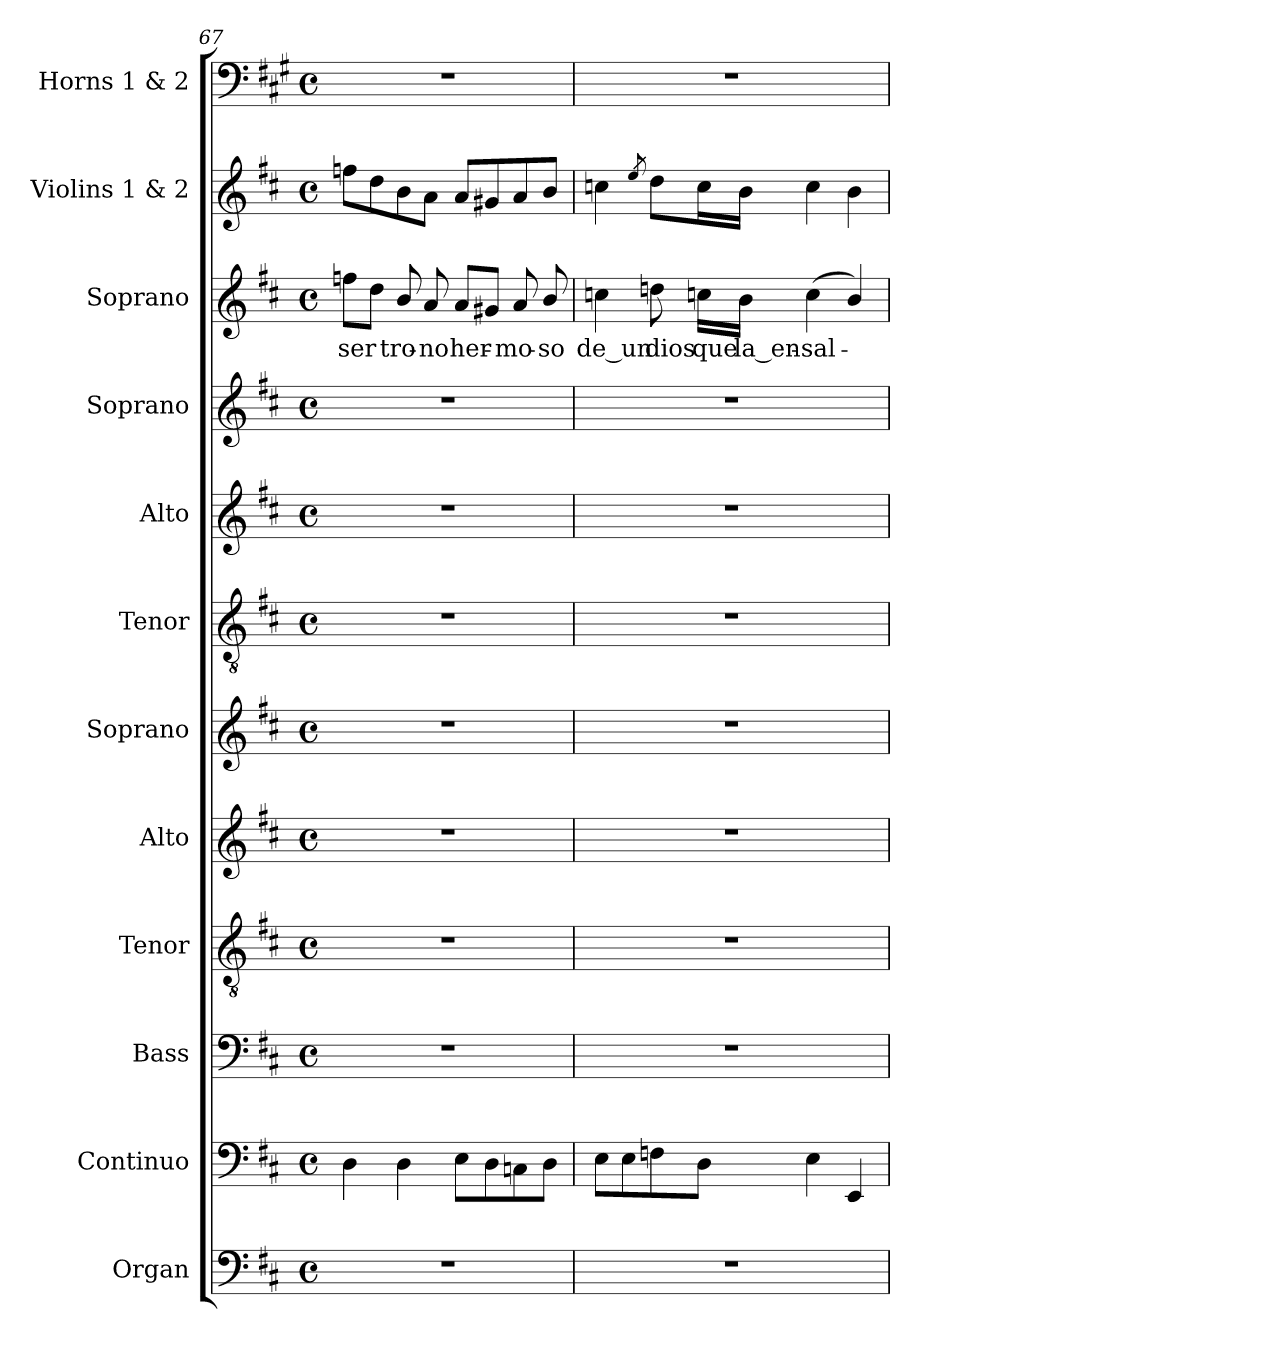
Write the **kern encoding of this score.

**kern	**kern	**kern	**kern	**kern	**kern	**kern	**kern	**kern	**kern	**text	**kern	**kern
*part12	*part11	*part10	*part9	*part8	*part7	*part6	*part5	*part4	*part3	*part3	*part2	*part1
*staff12	*staff11	*staff10	*staff9	*staff8	*staff7	*staff6	*staff5	*staff4	*staff3	*staff3	*staff2	*staff1
*I"Organ	*I"Continuo	*I"Bass	*I"Tenor	*I"Alto	*I"Soprano	*I"Tenor	*I"Alto	*I"Soprano	*I"Soprano	*	*I"Violins 1 & 2	*I"Horns 1 & 2
*I'Org.	*I'Cont.	*I'B.	*I'T.	*I'A.	*I'S.	*I'T.	*I'A.	*I'S.	*I'S.	*	*I'Vlns	*I'Hns.
!!LO:LB:g=z
*clefF4	*clefF4	*clefF4	*clefGv2	*clefG2	*clefG2	*clefGv2	*clefG2	*clefG2	*clefG2	*	*clefG2	*clefF4
*	*	*	*ITrd7c12	*	*	*ITrd7c12	*	*	*	*	*	*ITrd4c7
*k[f#c#]	*k[f#c#]	*k[f#c#]	*k[f#c#]	*k[f#c#]	*k[f#c#]	*k[f#c#]	*k[f#c#]	*k[f#c#]	*k[f#c#]	*	*k[f#c#]	*k[f#c#]
*D:	*D:	*D:	*D:	*D:	*D:	*D:	*D:	*D:	*D:	*	*D:	*D:
*M4/4	*M4/4	*M4/4	*M4/4	*M4/4	*M4/4	*M4/4	*M4/4	*M4/4	*M4/4	*	*M4/4	*M4/4
*met(c)	*met(c)	*met(c)	*met(c)	*met(c)	*met(c)	*met(c)	*met(c)	*met(c)	*met(c)	*	*met(c)	*met(c)
=67	=67	=67	=67	=67	=67	=67	=67	=67	=67	=67	=67	=67
!	!	!	!	!	!	!	!	!	!	!LO:LY:b:color=#000000	!	!
1r	4Di\	1r	1r	1r	1r	1r	1r	1r	8ffni\L	ser	8ffni\L	1r
.	.	.	.	.	.	.	.	.	8ddi\J	.	8ddi\	.
!	!	!	!	!	!	!	!	!	!	!LO:LY:b:color=#000000	!	!
.	4Di\	.	.	.	.	.	.	.	8bi/	tro-	8bi\	.
!	!	!	!	!	!	!	!	!	!	!LO:LY:b:color=#000000	!	!
.	.	.	.	.	.	.	.	.	8ai/	-no	8ai\J	.
!	!	!	!	!	!	!	!	!	!	!LO:LY:b:color=#000000	!	!
.	8Ei\L	.	.	.	.	.	.	.	8ai/L	her-	8ai/L	.
.	8Di\	.	.	.	.	.	.	.	8g#Xi/J	.	8g#Xi/	.
!	!	!	!	!	!	!	!	!	!	!LO:LY:b:color=#000000	!	!
.	8Cni\	.	.	.	.	.	.	.	8ai/	-mo-	8ai/	.
!	!	!	!	!	!	!	!	!	!	!LO:LY:b:color=#000000	!	!
.	8Di\J	.	.	.	.	.	.	.	8bi/	-so	8bi/J	.
=68	=68	=68	=68	=68	=68	=68	=68	=68	=68	=68	=68	=68
!	!	!	!	!	!	!	!	!	!	!LO:LY:b:color=#000000	!	!
1r	8Ei\L	1r	1r	1r	1r	1r	1r	1r	4ccni\	de_un	4ccni\	1r
.	8Ei\	.	.	.	.	.	.	.	.	.	.	.
.	.	.	.	.	.	.	.	.	.	.	8qeei/	.
!	!	!	!	!	!	!	!	!	!	!LO:LY:b:color=#000000	!	!
.	8Fni\	.	.	.	.	.	.	.	8ddni\	dios	8ddi\L	.
!	!	!	!	!	!	!	!	!	!	!LO:LY:b:color=#000000	!	!
.	8Di\J	.	.	.	.	.	.	.	16ccni\LL	que	16cci\L	.
!	!	!	!	!	!	!	!	!	!	!LO:LY:b:color=#000000	!	!
.	.	.	.	.	.	.	.	.	16bi\JJ	la_en-	16bi\JJ	.
!	!	!	!	!	!	!	!	!	!	!LO:LY:b:color=#000000	!	!
.	4Ei\	.	.	.	.	.	.	.	(4cci\	-sal-	4cci\	.
.	4EEi/	.	.	.	.	.	.	.	4bi/)	.	4bi\	.
=	=	=	=	=	=	=	=	=	=	=	=	=
*-	*-	*-	*-	*-	*-	*-	*-	*-	*-	*-	*-	*-
